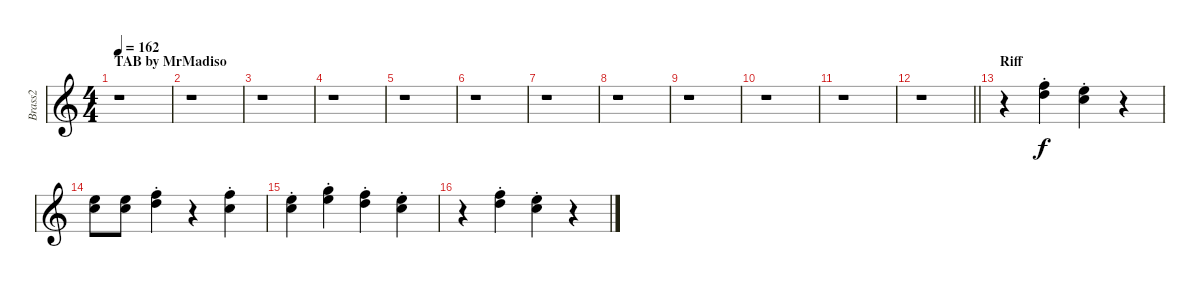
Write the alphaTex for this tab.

\track ("Brass2" "Brass2") {instrument trumpet}
\staff {score}
\tuning (E5 B4 G4 D4 A3 E3) {hide}
\ts (4 4)
\section ("" "TAB by MrMadiso")
\tempo 162
\clef g2
\ks c
r.1{dy f instrument trumpet} |
r.1 |
r.1 |
r.1 |
r.1 |
r.1 |
r.1 |
r.1 |
r.1 |
r.1 |
r.1 |
\barLineRight lightlight
r.1 |
\section ("" "Riff")
r.4 (10.3{st} 12.4{st}).4 (9.3{st} 10.4{st}).4 r.4 |
(9.3 10.4).8 (9.3 10.4).8 (10.3{st} 12.4{st}).4 r.4 (10.3{st} 10.4{st}).4 |
(9.3{st} 10.4{st}).4 (8.2{st} 9.3{st}).4 (10.3{st} 12.4{st}).4 (9.3{st} 10.4{st}).4 |
r.4 (10.3{st} 12.4{st}).4 (9.3{st} 10.4{st}).4 r.4
